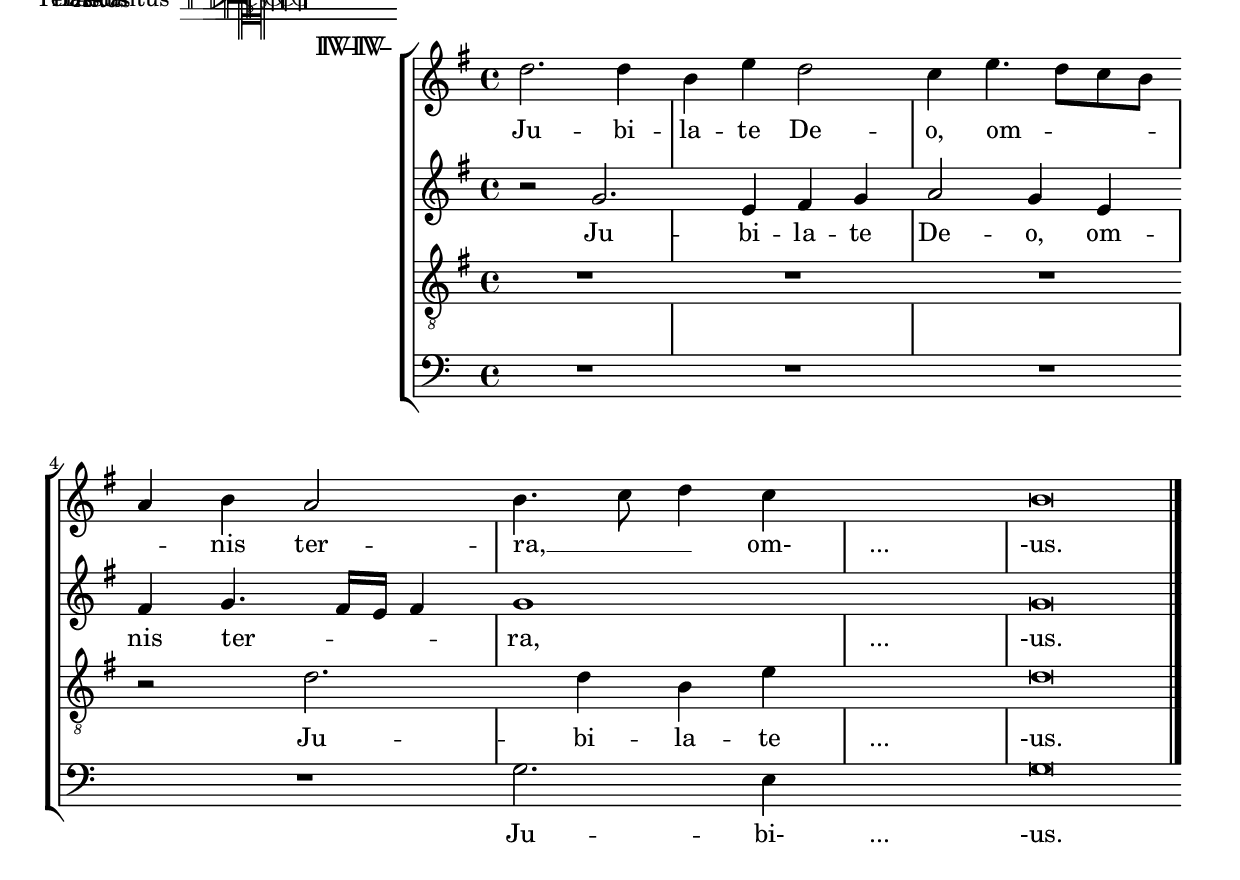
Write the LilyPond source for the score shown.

%% Do not edit this file; it is auto-generated from input/new
%% This file is in the public domain.
\version "2.11.61"
\header {
  texidoces = "
Los «incipit» se pueden escribir utilizando el grob del nombre del
instruemento, pero manteniendo independientes las definiciones del
nombre del instrumento y del incipit."
 
 doctitlees = "Incipit"

  lsrtags = "staff-notation,ancient-notation"
  texidoc = "Incipits can be added using the instrument name grob, but
keeping separate the instrument name definition and the incipit definition."
  doctitle = "Incipit"
} % begin verbatim

incipit =
#(define-music-function (parser location incipit-music) (ly:music?)
  #{
    \once \override Staff.InstrumentName #'self-alignment-X = #RIGHT
    \once \override Staff.InstrumentName #'self-alignment-Y = #UP
    \once \override Staff.InstrumentName #'Y-offset = #4
    \once \override Staff.InstrumentName #'padding = #0.3
    \once \override Staff.InstrumentName #'stencil = 
    #(lambda (grob)
       (let* ((instrument-name (ly:grob-property grob 'long-text))
              (layout (ly:output-def-clone (ly:grob-layout grob)))
              (music (make-music 'SequentialMusic
                      'elements (list (make-music 'ContextSpeccedMusic
                                        'context-type 'MensuralStaff
                                        'element (make-music 'PropertySet
                                                   'symbol 'instrumentName
                                                   'value instrument-name))
                                      $incipit-music)))
              (score (ly:make-score music))
              (mm (ly:output-def-lookup layout 'mm))
              (indent (ly:output-def-lookup layout 'indent))
              (width (ly:output-def-lookup layout 'incipit-width))
              (incipit-width (if (number? width)
                                 (* width mm)
                                 (* indent 0.5))))
         (ly:output-def-set-variable! layout 'indent (- indent incipit-width))
         (ly:output-def-set-variable! layout 'line-width indent)
         (ly:output-def-set-variable! layout 'ragged-right #f)
         (ly:output-def-set-variable! layout 'ragged-last #f)
         (ly:output-def-set-variable! layout 'system-count 1)
         (ly:score-add-output-def! score layout)
         (set! (ly:grob-property grob 'long-text)
               (markup #:score score))
         (ly:system-start-text::print grob)))
  #})

%%%%%%%%%%%%%%%%%%%%%%%%%

global = {
  \set Score.skipBars = ##t
  \key g \major
  \time 4/4
  
  %make the staff lines invisible on staves
  \override Staff.BarLine #'transparent = ##t
  % the actual music
  \skip 1*8

  % let finis bar go through all staves
  \override Staff.BarLine #'transparent = ##f

  % finis bar
  \bar "|."
}

discantusIncipit = <<
  \new MensuralVoice = discantusIncipit <<
    \repeat unfold 9 { s1 \noBreak }
    {
      \clef "neomensural-c1"
      \key f \major
      \time 2/2
      c''1.
    }
  >>
  \new Lyrics \lyricsto discantusIncipit { IV- }
>>

discantusNotes = {
  \transpose c' c'' {
    \clef "treble"
    d'2. d'4 |
    b e' d'2 |
    c'4 e'4.( d'8 c' b |
    a4) b a2 |
    b4.( c'8 d'4) c'4 |
    \once \override NoteHead #'transparent = ##t
    c'1 |
    b\breve |
  }
}

discantusLyrics = \lyricmode {
  Ju -- bi -- |
  la -- te De -- |
  o, om --
  nis ter -- |
  ra, __ om- |
  "..." |
  -us. |
}

altusIncipit = <<
  \new MensuralVoice = altusIncipit <<
    \repeat unfold 9 { s1 \noBreak }
    {
      \clef "neomensural-c3"
      \key f \major
      \time 2/2
      r1 f'1.
    }
  >>
  \new Lyrics \lyricsto altusIncipit { IV- }
>>

altusNotes = {
  \transpose c' c'' {
    \clef "treble"
    % two measures
    r2 g2. e4 fis g |
    a2 g4 e |
    fis g4.( fis16 e fis4) |
    g1 |
    \once \override NoteHead #'transparent = ##t
    g1 |
    g\breve |
  }
}

altusLyrics = \lyricmode {
  % two measures
  Ju -- bi -- la -- te |
  De -- o, om -- |
  nis ter -- ra, |
  "..." |
  -us. |
}

tenorIncipit = <<
  \new MensuralVoice = tenorIncipit <<
    \repeat unfold 9 { s1 \noBreak }
    {
      \clef "neomensural-c4"
      \key f \major
      \time 2/2
      r\longa
      r\breve
      r1 c'1.
    }
  >>
  \new Lyrics \lyricsto tenorIncipit { IV- }
>>

tenorNotes = {
  \transpose c' c' {
    \once \override Staff.VerticalAxisGroup #'minimum-Y-extent = #'(-6 . 3)
    \clef "treble_8"
    R1 |
    R1 |
    R1 |
    % two measures
    r2 d'2. d'4 b e' |
    \once \override NoteHead #'transparent = ##t
    e'1 |
    d'\breve |
  }
}

tenorLyrics = \lyricmode {
  % two measures
  Ju -- bi -- la -- te |
  "..." |
  -us. 
}

bassusIncipit = <<
  \new MensuralVoice = bassusIncipit <<
    \repeat unfold 9 { s1 \noBreak }
    {
      \clef "bass"
      \key f \major
      \time 2/2
      %% incipit
      r\maxima
      f1.
    }
  >>
  \new Lyrics \lyricsto bassusIncipit { IV- }
>>

bassusNotes = {
  \transpose c' c' {
    \clef "bass"
    R1 |
    R1 |
    R1 |
    R1 |
    g2. e4 |
    \once \override NoteHead #'transparent = ##t
    e1 |
    g\breve |
  }
}

bassusLyrics = \lyricmode {
  Ju -- bi- |
  "..." |
  -us.
}

\score {
  <<
    \new StaffGroup = choirStaff <<
      \new Voice = "discantusNotes" <<
        \global
        \set Staff.instrumentName = "Discantus"
        \incipit \discantusIncipit
        \discantusNotes
      >>
      \new Lyrics = "discantusLyrics" \lyricsto discantusNotes { \discantusLyrics }
      \new Voice = "altusNotes" <<
        \global
        \set Staff.instrumentName = "Altus"
        \incipit \altusIncipit
        \altusNotes
      >>
      \new Lyrics = "altusLyrics" \lyricsto altusNotes { \altusLyrics }
      \new Voice = "tenorNotes" <<
        \global
        \set Staff.instrumentName = "Tenor"
        \incipit \tenorIncipit
        \tenorNotes
      >>
      \new Lyrics = "tenorLyrics" \lyricsto tenorNotes { \tenorLyrics }
      \new Voice = "bassusNotes" <<
        \set Staff.instrumentName = "Bassus"
        \incipit \bassusIncipit
        \bassusNotes
      >>
    >>
    \new Lyrics = "bassusLyrics" \lyricsto bassusNotes { \bassusLyrics }
    %% Keep the bass lyrics outside of the staff group to avoid bar lines
    %% between the lyrics.
  >>
  \layout {
    \context {
      \Score
      %% no bar lines in staves
      \override BarLine #'transparent = ##t
    }
    %% the next three instructions keep the lyrics between the bar lines
    \context {
      \Lyrics
      \consists "Bar_engraver" 
      \override BarLine #'transparent = ##t
    } 
    \context {
      \StaffGroup
      \consists "Separating_line_group_engraver"
    }
    \context {
      \Voice
      %% no slurs
      \override Slur #'transparent = ##t
      %% Comment in the below "\remove" command to allow line
      %% breaking also at those bar lines where a note overlaps
      %% into the next measure.  The command is commented out in this
      %% short example score, but especially for large scores, you
      %% will typically yield better line breaking and thus improve
      %% overall spacing if you comment in the following command.
      %%\remove "Forbid_line_break_engraver"
    }
    indent=6\cm
    incipit-width = 4\cm
  }
}
